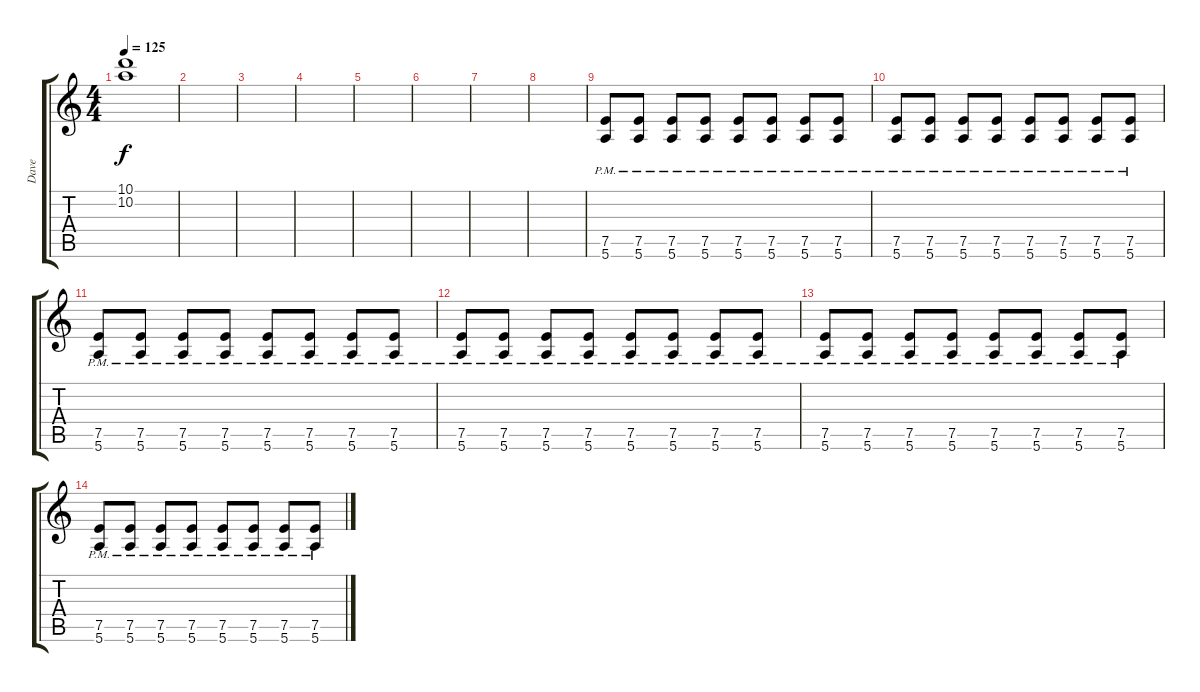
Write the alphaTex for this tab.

\track ("Dave" "Dave") {instrument overdrivenguitar}
\staff {score tabs}
\tuning (E4 B3 G3 D3 A2 E2) {hide}
\ts (4 4)
\tempo 125
\clef g2
\ks c
(10.1 10.2).1{dy f} |
|
|
|
|
|
|
|
(7.5{pm} 5.6{pm}).8 (7.5{pm} 5.6{pm}).8 (7.5{pm} 5.6{pm}).8 (7.5{pm} 5.6{pm}).8 (7.5{pm} 5.6{pm}).8 (7.5{pm} 5.6{pm}).8 (7.5{pm} 5.6{pm}).8 (7.5{pm} 5.6{pm}).8 |
(7.5{pm} 5.6{pm}).8 (7.5{pm} 5.6{pm}).8 (7.5{pm} 5.6{pm}).8 (7.5{pm} 5.6{pm}).8 (7.5{pm} 5.6{pm}).8 (7.5{pm} 5.6{pm}).8 (7.5{pm} 5.6{pm}).8 (7.5{pm} 5.6{pm}).8 |
(7.5{pm} 5.6{pm}).8 (7.5{pm} 5.6{pm}).8 (7.5{pm} 5.6{pm}).8 (7.5{pm} 5.6{pm}).8 (7.5{pm} 5.6{pm}).8 (7.5{pm} 5.6{pm}).8 (7.5{pm} 5.6{pm}).8 (7.5{pm} 5.6{pm}).8 |
(7.5{pm} 5.6{pm}).8 (7.5{pm} 5.6{pm}).8 (7.5{pm} 5.6{pm}).8 (7.5{pm} 5.6{pm}).8 (7.5{pm} 5.6{pm}).8 (7.5{pm} 5.6{pm}).8 (7.5{pm} 5.6{pm}).8 (7.5{pm} 5.6{pm}).8 |
(7.5{pm} 5.6{pm}).8 (7.5{pm} 5.6{pm}).8 (7.5{pm} 5.6{pm}).8 (7.5{pm} 5.6{pm}).8 (7.5{pm} 5.6{pm}).8 (7.5{pm} 5.6{pm}).8 (7.5{pm} 5.6{pm}).8 (7.5{pm} 5.6{pm}).8 |
(7.5{pm} 5.6{pm}).8 (7.5{pm} 5.6{pm}).8 (7.5{pm} 5.6{pm}).8 (7.5{pm} 5.6{pm}).8 (7.5{pm} 5.6{pm}).8 (7.5{pm} 5.6{pm}).8 (7.5{pm} 5.6{pm}).8 (7.5{pm} 5.6{pm}).8
